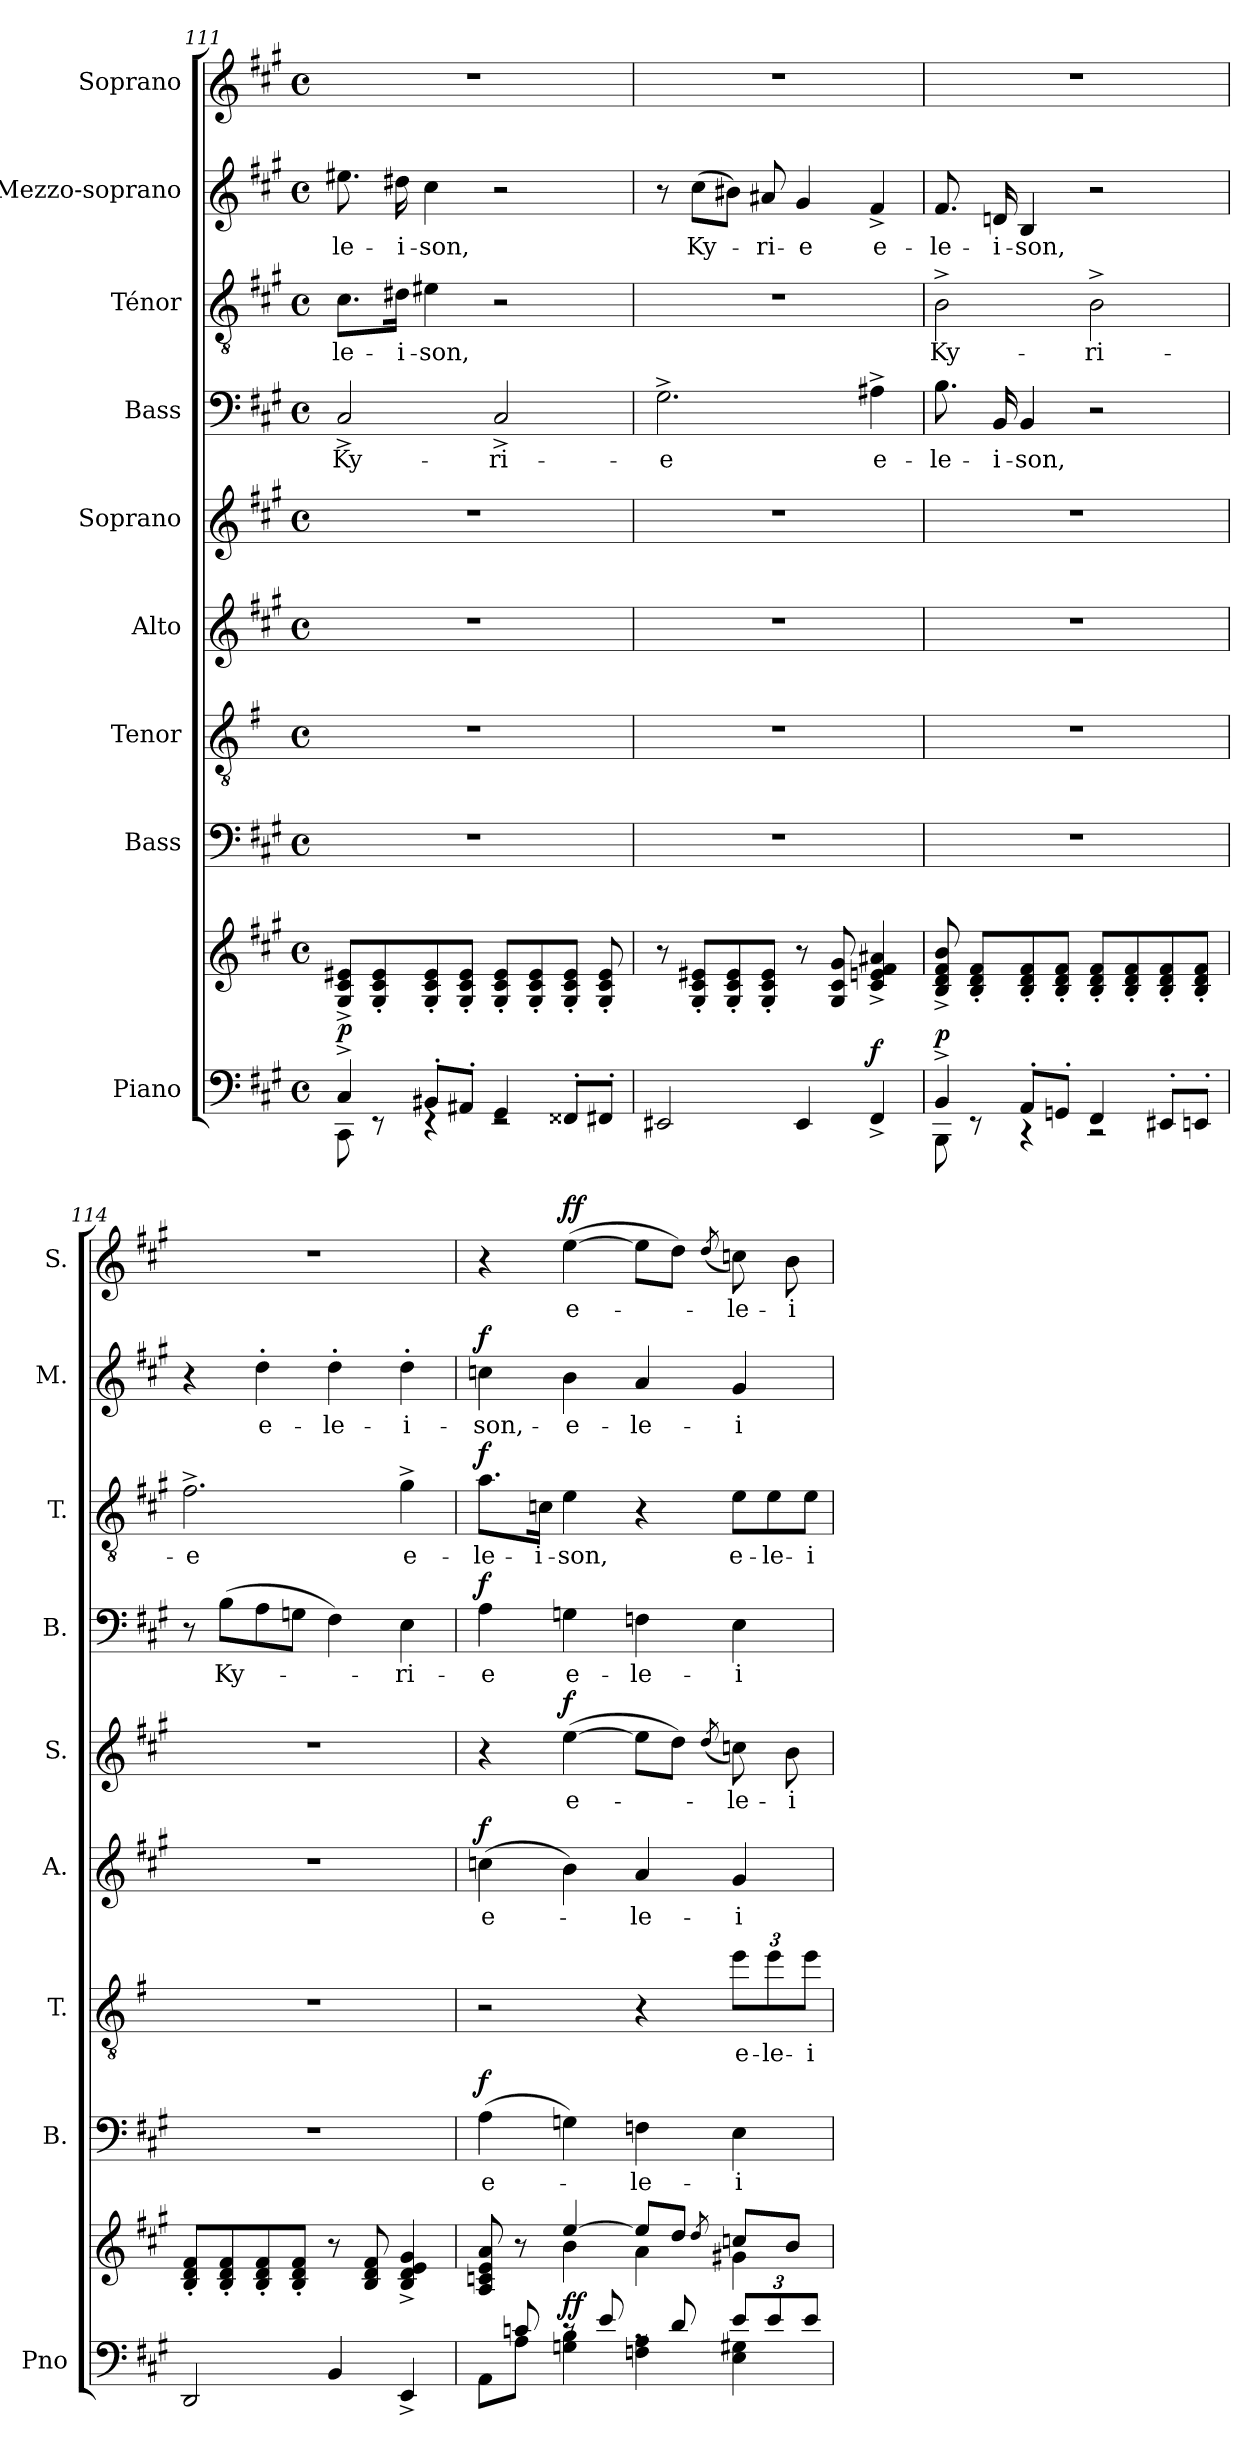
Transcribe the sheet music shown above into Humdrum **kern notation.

**kern	**kern	**dynam	**kern	**text	**dynam	**kern	**text	**kern	**text	**dynam	**kern	**text	**dynam	**kern	**text	**dynam	**kern	**text	**dynam	**kern	**text	**dynam	**kern	**text	**dynam
*part9	*part9	*part9	*part8	*part8	*part8	*part7	*part7	*part6	*part6	*part6	*part5	*part5	*part5	*part4	*part4	*part4	*part3	*part3	*part3	*part2	*part2	*part2	*part1	*part1	*part1
*staff10	*staff9	*staff9/10	*staff8	*staff8	*staff8	*staff7	*staff7	*staff6	*staff6	*staff6	*staff5	*staff5	*staff5	*staff4	*staff4	*staff4	*staff3	*staff3	*staff3	*staff2	*staff2	*staff2	*staff1	*staff1	*staff1
*I"Piano	*	*	*I"Bass	*	*	*I"Tenor	*	*I"Alto	*	*	*I"Soprano	*	*	*I"Bass	*	*	*I"Ténor	*	*	*I"Mezzo-soprano	*	*	*I"Soprano	*	*
*I'Pno	*	*	*I'B.	*	*	*I'T.	*	*I'A.	*	*	*I'S.	*	*	*I'B.	*	*	*I'T.	*	*	*I'M.	*	*	*I'S.	*	*
*clefF4	*clefG2	*	*clefF4	*	*	*clefGv2	*	*clefG2	*	*	*clefG2	*	*	*clefF4	*	*	*clefGv2	*	*	*clefG2	*	*	*clefG2	*	*
*	*	*	*	*	*	*ITrd8c14	*	*	*	*	*	*	*	*	*	*	*	*	*	*	*	*	*	*	*
*k[f#c#g#]	*k[f#c#g#]	*	*k[f#c#g#]	*	*	*k[f#]	*	*k[f#c#g#]	*	*	*k[f#c#g#]	*	*	*k[f#c#g#]	*	*	*k[f#c#g#]	*	*	*k[f#c#g#]	*	*	*k[f#c#g#]	*	*
*M4/4	*M4/4	*	*M4/4	*	*	*M4/4	*	*M4/4	*	*	*M4/4	*	*	*M4/4	*	*	*M4/4	*	*	*M4/4	*	*	*M4/4	*	*
*met(c)	*met(c)	*	*met(c)	*	*	*met(c)	*	*met(c)	*	*	*met(c)	*	*	*met(c)	*	*	*met(c)	*	*	*met(c)	*	*	*met(c)	*	*
=111	=111	=111	=111	=111	=111	=111	=111	=111	=111	=111	=111	=111	=111	=111	=111	=111	=111	=111	=111	=111	=111	=111	=111	=111	=111
*^	*	*	*	*	*	*	*	*	*	*	*	*	*	*	*	*	*	*	*	*	*	*	*	*	*
!	!	!	!LO:DY:a=2	!	!	!	!	!	!	!	!	!	!	!	!	!LO:LY:b	!	!	!LO:LY:b	!	!	!LO:LY:b	!	!	!	!
4C#^/	8CC#\	8G#/^ 8c#/^ 8e#X/^L	p	1r	.	.	1r	.	1r	.	.	1r	.	.	2C#^/	Ky-	.	8.c#\L	-le-	.	8.ee#X\	-le-	.	1r	.	.
.	8rEE	8G#/' 8c#/' 8e#/'	.	.	.	.	.	.	.	.	.	.	.	.	.	.	.	.	.	.	.	.	.	.	.	.
!	!	!	!	!	!	!	!	!	!	!	!	!	!	!	!	!	!	!	!LO:LY:b	!	!	!LO:LY:b	!	!	!	!
.	.	.	.	.	.	.	.	.	.	.	.	.	.	.	.	.	.	16d#X\Jk	-i-	.	16dd#X\	-i-	.	.	.	.
!	!	!	!	!	!	!	!	!	!	!	!	!	!	!	!	!	!	!	!LO:LY:b	!	!	!LO:LY:b	!	!	!	!
8BB#X'/L	4rEE	8G#/' 8c#/' 8e#/'	.	.	.	.	.	.	.	.	.	.	.	.	.	.	.	4e#X\	-son,	.	4cc#\	-son,	.	.	.	.
8AA#X'/J	.	8G#/' 8c#/' 8e#/'J	.	.	.	.	.	.	.	.	.	.	.	.	.	.	.	.	.	.	.	.	.	.	.	.
!	!	!	!	!	!	!	!	!	!	!	!	!	!	!	!	!LO:LY:b	!	!	!	!	!	!	!	!	!	!
4GG#/	2rEE	8G#/' 8c#/' 8e#/'L	.	.	.	.	.	.	.	.	.	.	.	.	2C#^/	-ri-	.	2r	.	.	2r	.	.	.	.	.
.	.	8G#/' 8c#/' 8e#/'	.	.	.	.	.	.	.	.	.	.	.	.	.	.	.	.	.	.	.	.	.	.	.	.
8FF##X'/L	.	8G#/' 8c#/' 8e#/'J	.	.	.	.	.	.	.	.	.	.	.	.	.	.	.	.	.	.	.	.	.	.	.	.
8FF#X'/J	.	8G#/' 8c#/' 8e#/'	.	.	.	.	.	.	.	.	.	.	.	.	.	.	.	.	.	.	.	.	.	.	.	.
*v	*v	*	*	*	*	*	*	*	*	*	*	*	*	*	*	*	*	*	*	*	*	*	*	*	*	*
=112	=112	=112	=112	=112	=112	=112	=112	=112	=112	=112	=112	=112	=112	=112	=112	=112	=112	=112	=112	=112	=112	=112	=112	=112	=112
!	!	!	!	!	!	!	!	!	!	!	!	!	!	!	!LO:LY:b	!	!	!	!	!	!	!	!	!	!
2EE#X/	8r	.	1r	.	.	1r	.	1r	.	.	1r	.	.	2.G#^\	-e	.	1r	.	.	8r	.	.	1r	.	.
!	!	!	!	!	!	!	!	!	!	!	!	!	!	!	!	!	!	!	!	!	!LO:LY:b	!	!	!	!
.	8G#/' 8c#/' 8e#X/'L	.	.	.	.	.	.	.	.	.	.	.	.	.	.	.	.	.	.	(8cc#\L	Ky-	.	.	.	.
.	8G#/' 8c#/' 8e#/'	.	.	.	.	.	.	.	.	.	.	.	.	.	.	.	.	.	.	8b#X\J)	.	.	.	.	.
!	!	!	!	!	!	!	!	!	!	!	!	!	!	!	!	!	!	!	!	!	!LO:LY:b	!	!	!	!
.	8G#/' 8c#/' 8e#/'J	.	.	.	.	.	.	.	.	.	.	.	.	.	.	.	.	.	.	8a#X/	-ri-	.	.	.	.
!	!	!	!	!	!	!	!	!	!	!	!	!	!	!	!	!	!	!	!	!	!LO:LY:b	!	!	!	!
4EE#/	8r	.	.	.	.	.	.	.	.	.	.	.	.	.	.	.	.	.	.	4g#/	-e	.	.	.	.
.	8G#/ 8c#/ 8g#/	.	.	.	.	.	.	.	.	.	.	.	.	.	.	.	.	.	.	.	.	.	.	.	.
!	!	!LO:DY:a=2	!	!	!	!	!	!	!	!	!	!	!	!	!LO:LY:b	!	!	!	!	!	!LO:LY:b	!	!	!	!
4FF#^/	4c#/^ 4en/^ 4f#/^ 4a#X/^	f	.	.	.	.	.	.	.	.	.	.	.	4A#X^\	e-	.	.	.	.	4f#^/	e-	.	.	.	.
=113	=113	=113	=113	=113	=113	=113	=113	=113	=113	=113	=113	=113	=113	=113	=113	=113	=113	=113	=113	=113	=113	=113	=113	=113	=113
*^	*	*	*	*	*	*	*	*	*	*	*	*	*	*	*	*	*	*	*	*	*	*	*	*	*
!	!	!	!LO:DY:a=2	!	!	!	!	!	!	!	!	!	!	!	!	!LO:LY:b	!	!	!LO:LY:b	!	!	!LO:LY:b	!	!	!	!
4BB^/	8BBB\	8B/^ 8d/^ 8f#/^ 8b/^	p	1r	.	.	1r	.	1r	.	.	1r	.	.	8.B\	-le-	.	2B^\	Ky-	.	8.f#/	-le-	.	1r	.	.
.	8rEE	8B/' 8d/' 8f#/'L	.	.	.	.	.	.	.	.	.	.	.	.	.	.	.	.	.	.	.	.	.	.	.	.
!	!	!	!	!	!	!	!	!	!	!	!	!	!	!	!	!LO:LY:b	!	!	!	!	!	!LO:LY:b	!	!	!	!
.	.	.	.	.	.	.	.	.	.	.	.	.	.	.	16BB/	-i-	.	.	.	.	16dn/	-i-	.	.	.	.
!	!	!	!	!	!	!	!	!	!	!	!	!	!	!	!	!LO:LY:b	!	!	!	!	!	!LO:LY:b	!	!	!	!
8AA'/L	4rCC	8B/' 8d/' 8f#/'	.	.	.	.	.	.	.	.	.	.	.	.	4BB/	-son,	.	.	.	.	4B/	-son,	.	.	.	.
8GGn'/J	.	8B/' 8d/' 8f#/'J	.	.	.	.	.	.	.	.	.	.	.	.	.	.	.	.	.	.	.	.	.	.	.	.
!	!	!	!	!	!	!	!	!	!	!	!	!	!	!	!	!	!	!	!LO:LY:b	!	!	!	!	!	!	!
4FF#/	2rCC	8B/' 8d/' 8f#/'L	.	.	.	.	.	.	.	.	.	.	.	.	2r	.	.	2B^\	-ri-	.	2r	.	.	.	.	.
.	.	8B/' 8d/' 8f#/'	.	.	.	.	.	.	.	.	.	.	.	.	.	.	.	.	.	.	.	.	.	.	.	.
8EE#X'/L	.	8B/' 8d/' 8f#/'	.	.	.	.	.	.	.	.	.	.	.	.	.	.	.	.	.	.	.	.	.	.	.	.
8EEn'/J	.	8B/' 8d/' 8f#/'J	.	.	.	.	.	.	.	.	.	.	.	.	.	.	.	.	.	.	.	.	.	.	.	.
*v	*v	*	*	*	*	*	*	*	*	*	*	*	*	*	*	*	*	*	*	*	*	*	*	*	*	*
!!LO:PB:g=z
=114	=114	=114	=114	=114	=114	=114	=114	=114	=114	=114	=114	=114	=114	=114	=114	=114	=114	=114	=114	=114	=114	=114	=114	=114	=114
!	!	!	!	!	!	!	!	!	!	!	!	!	!	!	!	!	!	!LO:LY:b	!	!	!	!	!	!	!
2DD/	8B/' 8d/' 8f#/'L	.	1r	.	.	1r	.	1r	.	.	1r	.	.	8r	.	.	2.f#^\	-e	.	4r	.	.	1r	.	.
!	!	!	!	!	!	!	!	!	!	!	!	!	!	!	!LO:LY:b	!	!	!	!	!	!	!	!	!	!
.	8B/' 8d/' 8f#/'	.	.	.	.	.	.	.	.	.	.	.	.	(8B\L	Ky-	.	.	.	.	.	.	.	.	.	.
!	!	!	!	!	!	!	!	!	!	!	!	!	!	!	!	!	!	!	!	!	!LO:LY:b	!	!	!	!
.	8B/' 8d/' 8f#/'	.	.	.	.	.	.	.	.	.	.	.	.	8A\	.	.	.	.	.	4dd'\	e-	.	.	.	.
.	8B/' 8d/' 8f#/'J	.	.	.	.	.	.	.	.	.	.	.	.	8Gn\J	.	.	.	.	.	.	.	.	.	.	.
!	!	!	!	!	!	!	!	!	!	!	!	!	!	!	!	!	!	!	!	!	!LO:LY:b	!	!	!	!
4BB/	8r	.	.	.	.	.	.	.	.	.	.	.	.	4F#\)	.	.	.	.	.	4dd'\	-le-	.	.	.	.
.	8B/ 8d/ 8f#/	.	.	.	.	.	.	.	.	.	.	.	.	.	.	.	.	.	.	.	.	.	.	.	.
!	!	!	!	!	!	!	!	!	!	!	!	!	!	!	!LO:LY:b	!	!	!LO:LY:b	!	!	!LO:LY:b	!	!	!	!
4EE^/	4B/^ 4d/^ 4e/^ 4g#/^	.	.	.	.	.	.	.	.	.	.	.	.	4E\	-ri-	.	4g#^\	e-	.	4dd'\	-i-	.	.	.	.
=115	=115	=115	=115	=115	=115	=115	=115	=115	=115	=115	=115	=115	=115	=115	=115	=115	=115	=115	=115	=115	=115	=115	=115	=115	=115
*^	*^	*	*	*	*	*	*	*	*	*	*	*	*	*	*	*	*	*	*	*	*	*	*	*	*
!	!	!	!	!	!	!LO:LY:b	!LO:DY:a	!	!	!	!LO:LY:b	!LO:DY:a	!	!	!	!	!LO:LY:b	!LO:DY:a	!	!LO:LY:b	!LO:DY:a	!	!LO:LY:b	!LO:DY:a	!	!	!
8ryy	8AA\L	8A/ 8cn/ 8e/ 8a/	4ryy	.	(4A\	e-	f	2r	.	(4ccn\	e-	f	4r	.	.	4A\	-e	f	8.a\L	-le-	f	4ccn\	-son,-	f	4r	.	.
8cn/	8A\J	8r	.	.	.	.	.	.	.	.	.	.	.	.	.	.	.	.	.	.	.	.	.	.	.	.	.
!	!	!	!	!	!	!	!	!	!	!	!	!	!	!	!	!	!	!	!	!LO:LY:b	!	!	!	!	!	!	!
.	.	.	.	.	.	.	.	.	.	.	.	.	.	.	.	.	.	.	16cn\Jk	-i-	.	.	.	.	.	.	.
!	!	!	!	!LO:DY:a=2	!	!	!	!	!	!	!	!	!	!LO:LY:b	!LO:DY:a	!	!LO:LY:b	!	!	!LO:LY:b	!	!	!LO:LY:b	!	!	!LO:LY:b	!LO:DY:a
8rc	4Gn\ 4B\	[4ee/	4b\	ff	4Gn\)	.	.	.	.	4b\)	.	.	([4ee\	e-	f	4Gn\	e-	.	4e\	-son,	.	4b\	e-	.	([4ee\	e-	ff
8e/	.	.	.	.	.	.	.	.	.	.	.	.	.	.	.	.	.	.	.	.	.	.	.	.	.	.	.
!	!	!	!	!	!	!LO:LY:b	!	!	!	!	!LO:LY:b	!	!	!	!	!	!LO:LY:b	!	!	!	!	!	!LO:LY:b	!	!	!	!
8rA	4Fn\ 4A\	8ee/L]	4a\	.	4Fn\	-le-	.	4r	.	4a/	-le-	.	8ee\L]	.	.	4Fn\	-le-	.	4r	.	.	4a/	-le-	.	8ee\L]	.	.
8d/	.	8dd/J	.	.	.	.	.	.	.	.	.	.	8dd\J)	.	.	.	.	.	.	.	.	.	.	.	8dd\J)	.	.
.	.	8qdd/	.	.	.	.	.	.	.	.	.	.	(8qdd/	.	.	.	.	.	.	.	.	.	.	.	(8qdd/	.	.
*Xbrackettup	*	*	*	*	*	*	*	*	*	*	*	*	*	*	*	*	*	*	*	*	*	*	*	*	*	*	*
!	!	!	!	!	!	!LO:LY:b	!	!	!LO:LY:b	!	!LO:LY:b	!	!	!LO:LY:b	!	!	!LO:LY:b	!	!	!	!	!	!	!	!	!	!
*	*	*	*	*	*	*	*	*	*	*	*	*	*	*	*	*	*	*	*Xtuplet	*	*	*	*	*	*	*	*
!	!	!	!	!	!	!	!	!	!	!	!	!	!	!	!	!	!	!	!	!LO:LY:b	!	!	!LO:LY:b	!	!	!LO:LY:b	!
12e/L	4E\ 4G#X\	8ccn/L	4g#X\	.	4E\	-i-	.	12ei\L	e-	4g#/	-i-	.	8ccn\)	-le-	.	4E\	-i-	.	12e\L	e-	.	4g#/	-i-	.	8ccn\)	-le-	.
!	!	!	!	!	!	!	!	!	!LO:LY:b	!	!	!	!	!	!	!	!	!	!	!LO:LY:b	!	!	!	!	!	!	!
12e/	.	.	.	.	.	.	.	12ei\	-le-	.	.	.	.	.	.	.	.	.	12e\	-le-	.	.	.	.	.	.	.
!	!	!	!	!	!	!	!	!	!	!	!	!	!	!LO:LY:b	!	!	!	!	!	!	!	!	!	!	!	!LO:LY:b	!
.	.	8b/J	.	.	.	.	.	.	.	.	.	.	8b\	-i-	.	.	.	.	.	.	.	.	.	.	8b\	-i-	.
!	!	!	!	!	!	!	!	!	!LO:LY:b	!	!	!	!	!	!	!	!	!	!	!LO:LY:b	!	!	!	!	!	!	!
12e/J	.	.	.	.	.	.	.	12ei\J	-i-	.	.	.	.	.	.	.	.	.	12e\J	-i-	.	.	.	.	.	.	.
*v	*v	*	*	*	*	*	*	*	*	*	*	*	*	*	*	*	*	*	*	*	*	*	*	*	*	*	*
*	*v	*v	*	*	*	*	*	*	*	*	*	*	*	*	*	*	*	*	*	*	*	*	*	*	*	*
=	=	=	=	=	=	=	=	=	=	=	=	=	=	=	=	=	=	=	=	=	=	=	=	=	=
*-	*-	*-	*-	*-	*-	*-	*-	*-	*-	*-	*-	*-	*-	*-	*-	*-	*-	*-	*-	*-	*-	*-	*-	*-	*-
